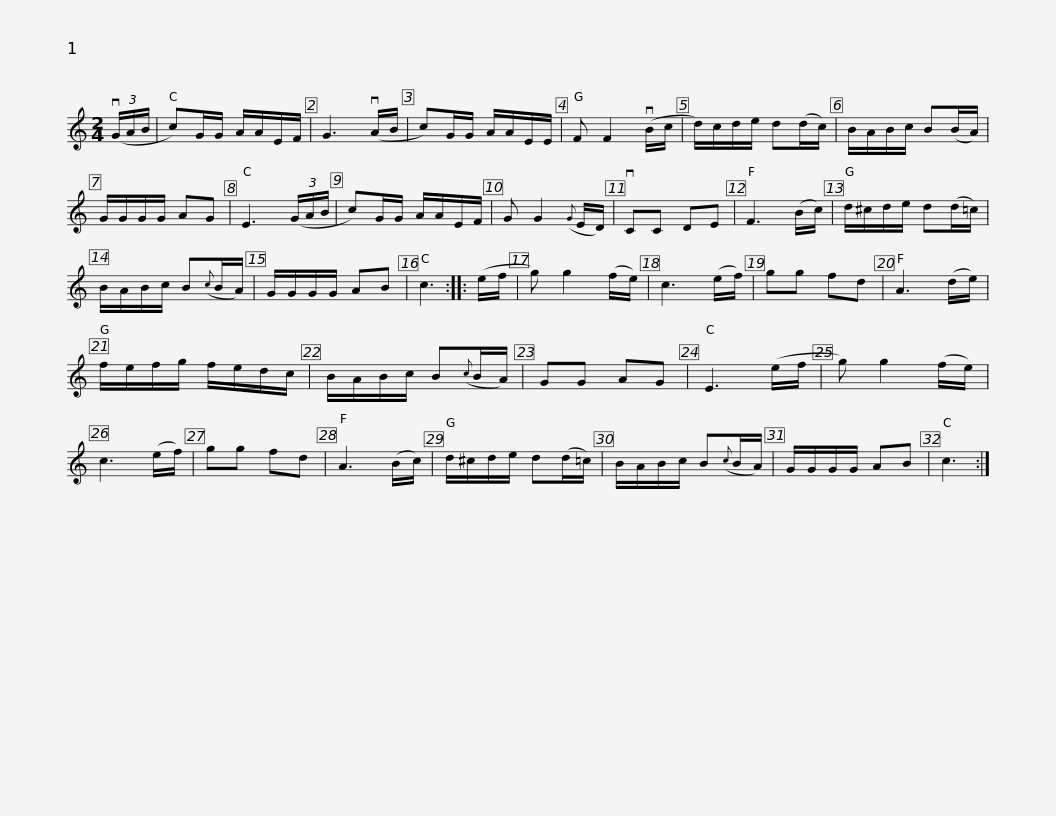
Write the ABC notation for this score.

X:1
L:1/8
M:2/4
I:linebreak $
K:C
V:1 treble
V:1
 (3(vG/A/B/ | c)G/G/ A/A/E/F/ | G3 (vA/B/ | c)G/G/ A/A/E/E/ | F F2 (vB/c/ | %5
 d/)c/d/e/ d(d/c/) | B/A/B/c/ B(B/A/) | G/G/G/G/ AG |$ E3 (3(G/A/B/ | c)G/G/ A/A/E/F/ | %10
 G G2({G} E/D/) | vCC DE | F3 (B/c/) | d/^c/d/e/ d(d/=c/) | B/A/B/c/ B({c}B/A/) | %15
 G/G/G/G/ AB |$ c3 :: (e/f/ | g) g2 (f/e/) | c3 (e/f/) | %20
 gg fd | A3 (d/e/) | f/e/f/g/ f/e/d/c/ | B/A/B/c/ B({c}B/A/) | GG AG | %25
 E3 (e/f/ |$ g) g2 (f/e/) | c3 (e/f/) | gg fd | A3 (B/c/) | %30
 d/^c/d/e/ d(d/=c/) | B/A/B/c/ B({c}B/A/) | G/G/G/G/ AB | c3 :| %34
